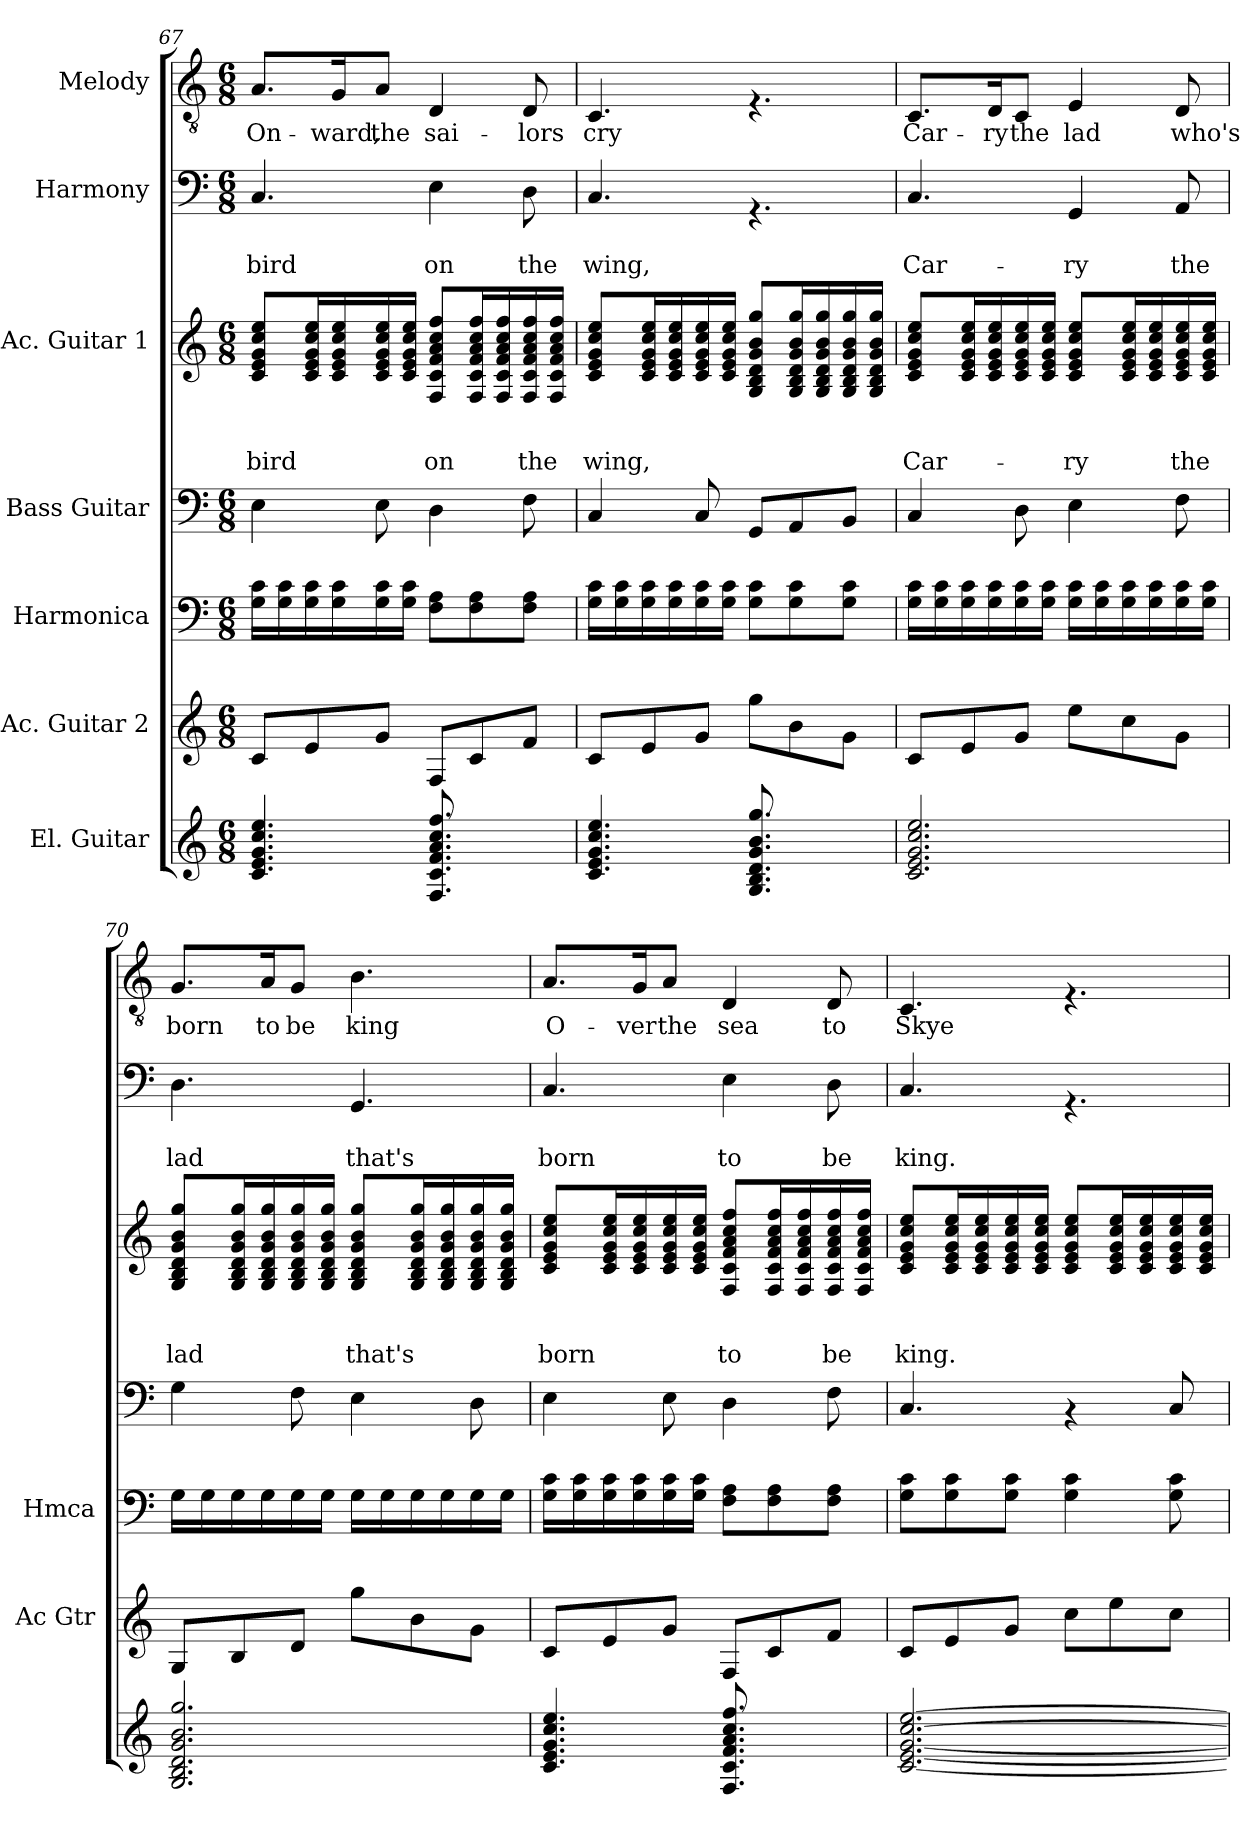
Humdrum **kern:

**kern	**kern	**kern	**kern	**kern	**text	**text	**text	**kern	**text	**text	**kern	**text
*part7	*part6	*part5	*part4	*part3	*part3	*part3	*part3	*part2	*part2	*part2	*part1	*part1
*staff7	*staff6	*staff5	*staff4	*staff3	*staff3	*staff3	*staff3	*staff2	*staff2	*staff2	*staff1	*staff1
*I"El. Guitar	*I"Ac. Guitar 2	*I"Harmonica	*I"Bass Guitar	*I"Ac. Guitar 1	*	*	*	*I"Harmony	*	*	*I"Melody	*
*	*I'Ac Gtr	*I'Hmca	*	*	*	*	*	*	*	*	*	*
*clefG2	*clefG2	*clefF4	*clefF4	*clefG2	*	*	*	*clefF4	*	*	*clefGv2	*
*ITrd7c12	*ITrd7c12	*	*ITrd7c12	*	*	*	*	*	*	*	*	*
*k[]	*k[]	*k[]	*k[]	*k[]	*	*	*	*k[]	*	*	*k[]	*
*C:	*C:	*C:	*C:	*C:	*	*	*	*C:	*	*	*C:	*
*M6/8	*M6/8	*M6/8	*M6/8	*M6/8	*	*	*	*M6/8	*	*	*M6/8	*
=67	=67	=67	=67	=67	=67	=67	=67	=67	=67	=67	=67	=67
!	!	!	!	!	!	!	!LO:LY:a	!	!	!LO:LY:b	!	!LO:LY:b
4.C/ 4.E/ 4.G/ 4.c/ 4.e/	8C/L	16G\ 16c\LL	4EE\	8c/ 8e/ 8g/ 8cc/ 8ee/L	.	.	bird	4.C/	.	bird	8.A/L	On-
.	.	16G\ 16c\	.	.	.	.	.	.	.	.	.	.
.	8E/	16G\ 16c\	.	16c/ 16e/ 16g/ 16cc/ 16ee/L	.	.	.	.	.	.	.	.
!	!	!	!	!	!	!	!	!	!	!	!	!LO:LY:b
.	.	16G\ 16c\	.	16c/ 16e/ 16g/ 16cc/ 16ee/	.	.	.	.	.	.	16G/k	-ward,
!	!	!	!	!	!	!	!	!	!	!	!	!LO:LY:b
.	8G/J	16G\ 16c\	8EE\	16c/ 16e/ 16g/ 16cc/ 16ee/	.	.	.	.	.	.	8A/J	the
.	.	16G\ 16c\JJ	.	16c/ 16e/ 16g/ 16cc/ 16ee/JJ	.	.	.	.	.	.	.	.
!	!	!	!	!	!	!	!LO:LY:a	!	!	!LO:LY:b	!	!LO:LY:b
8.FF/ 8.C/ 8.F/ 8.A/ 8.c/ 8.f/	8FF/L	8F\ 8A\L	4DD\	8F/ 8c/ 8f/ 8a/ 8cc/ 8ff/L	.	.	on	4E\	.	on	4D/	sai-
.	8C/	8F\ 8A\	.	16F/ 16c/ 16f/ 16a/ 16cc/ 16ff/L	.	.	.	.	.	.	.	.
8.ryy	.	.	.	16F/ 16c/ 16f/ 16a/ 16cc/ 16ff/	.	.	.	.	.	.	.	.
!	!	!	!	!	!	!	!LO:LY:a	!	!	!LO:LY:b	!	!LO:LY:b
.	8F/J	8F\ 8A\J	8FF\	16F/ 16c/ 16f/ 16a/ 16cc/ 16ff/	.	.	the	8D\	.	the	8D/	-lors
.	.	.	.	16F/ 16c/ 16f/ 16a/ 16cc/ 16ff/JJ	.	.	.	.	.	.	.	.
=68	=68	=68	=68	=68	=68	=68	=68	=68	=68	=68	=68	=68
!	!	!	!	!	!	!	!LO:LY:a	!	!	!LO:LY:b	!	!LO:LY:b
4.C/ 4.E/ 4.G/ 4.c/ 4.e/	8C/L	16G\ 16c\LL	4CC/	8c/ 8e/ 8g/ 8cc/ 8ee/L	.	.	wing,	4.C/	.	wing,	4.C/	cry
.	.	16G\ 16c\	.	.	.	.	.	.	.	.	.	.
.	8E/	16G\ 16c\	.	16c/ 16e/ 16g/ 16cc/ 16ee/L	.	.	.	.	.	.	.	.
.	.	16G\ 16c\	.	16c/ 16e/ 16g/ 16cc/ 16ee/	.	.	.	.	.	.	.	.
.	8G/J	16G\ 16c\	8CC/	16c/ 16e/ 16g/ 16cc/ 16ee/	.	.	.	.	.	.	.	.
.	.	16G\ 16c\JJ	.	16c/ 16e/ 16g/ 16cc/ 16ee/JJ	.	.	.	.	.	.	.	.
8.GG/ 8.BB/ 8.D/ 8.G/ 8.B/ 8.g/	8g\L	8G\ 8c\L	8GGG/L	8G/ 8B/ 8d/ 8g/ 8b/ 8gg/L	.	.	.	4.rAA	.	.	4.rF	.
.	8B\	8G\ 8c\	8AAA/	16G/ 16B/ 16d/ 16g/ 16b/ 16gg/L	.	.	.	.	.	.	.	.
8.ryy	.	.	.	16G/ 16B/ 16d/ 16g/ 16b/ 16gg/	.	.	.	.	.	.	.	.
.	8G\J	8G\ 8c\J	8BBB/J	16G/ 16B/ 16d/ 16g/ 16b/ 16gg/	.	.	.	.	.	.	.	.
.	.	.	.	16G/ 16B/ 16d/ 16g/ 16b/ 16gg/JJ	.	.	.	.	.	.	.	.
=69	=69	=69	=69	=69	=69	=69	=69	=69	=69	=69	=69	=69
!	!	!	!	!	!	!	!LO:LY:a	!	!	!LO:LY:b	!	!LO:LY:b
2.C/ 2.E/ 2.G/ 2.c/ 2.e/	8C/L	16G\ 16c\LL	4CC/	8c/ 8e/ 8g/ 8cc/ 8ee/L	.	.	Car-	4.C/	.	Car-	8.C/L	Car-
.	.	16G\ 16c\	.	.	.	.	.	.	.	.	.	.
.	8E/	16G\ 16c\	.	16c/ 16e/ 16g/ 16cc/ 16ee/L	.	.	.	.	.	.	.	.
!	!	!	!	!	!	!	!	!	!	!	!	!LO:LY:b
.	.	16G\ 16c\	.	16c/ 16e/ 16g/ 16cc/ 16ee/	.	.	.	.	.	.	16D/k	-ry
!	!	!	!	!	!	!	!	!	!	!	!	!LO:LY:b
.	8G/J	16G\ 16c\	8DD\	16c/ 16e/ 16g/ 16cc/ 16ee/	.	.	.	.	.	.	8C/J	the
.	.	16G\ 16c\JJ	.	16c/ 16e/ 16g/ 16cc/ 16ee/JJ	.	.	.	.	.	.	.	.
!	!	!	!	!	!	!	!LO:LY:a	!	!	!LO:LY:b	!	!LO:LY:b
.	8e\L	16G\ 16c\LL	4EE\	8c/ 8e/ 8g/ 8cc/ 8ee/L	.	.	-ry	4GG/	.	-ry	4E/	lad
.	.	16G\ 16c\	.	.	.	.	.	.	.	.	.	.
.	8c\	16G\ 16c\	.	16c/ 16e/ 16g/ 16cc/ 16ee/L	.	.	.	.	.	.	.	.
.	.	16G\ 16c\	.	16c/ 16e/ 16g/ 16cc/ 16ee/	.	.	.	.	.	.	.	.
!	!	!	!	!	!	!	!LO:LY:a	!	!	!LO:LY:b	!	!LO:LY:b
.	8G\J	16G\ 16c\	8FF\	16c/ 16e/ 16g/ 16cc/ 16ee/	.	.	the	8AA/	.	the	8D/	who's
.	.	16G\ 16c\JJ	.	16c/ 16e/ 16g/ 16cc/ 16ee/JJ	.	.	.	.	.	.	.	.
!!LO:PB:g=z
=70	=70	=70	=70	=70	=70	=70	=70	=70	=70	=70	=70	=70
!	!	!	!	!	!	!	!LO:LY:a	!	!	!LO:LY:b	!	!LO:LY:b
2.GG/ 2.BB/ 2.D/ 2.G/ 2.B/ 2.g/	8GG/L	16G\LL	4GG\	8G/ 8B/ 8d/ 8g/ 8b/ 8gg/L	.	.	lad	4.D\	.	lad	8.G/L	born
.	.	16G\	.	.	.	.	.	.	.	.	.	.
.	8BB/	16G\	.	16G/ 16B/ 16d/ 16g/ 16b/ 16gg/L	.	.	.	.	.	.	.	.
!	!	!	!	!	!	!	!	!	!	!	!	!LO:LY:b
.	.	16G\	.	16G/ 16B/ 16d/ 16g/ 16b/ 16gg/	.	.	.	.	.	.	16A/k	to
!	!	!	!	!	!	!	!	!	!	!	!	!LO:LY:b
.	8D/J	16G\	8FF\	16G/ 16B/ 16d/ 16g/ 16b/ 16gg/	.	.	.	.	.	.	8G/J	be
.	.	16G\JJ	.	16G/ 16B/ 16d/ 16g/ 16b/ 16gg/JJ	.	.	.	.	.	.	.	.
!	!	!	!	!	!	!	!LO:LY:a	!	!	!LO:LY:b	!	!LO:LY:b
.	8g\L	16G\LL	4EE\	8G/ 8B/ 8d/ 8g/ 8b/ 8gg/L	.	.	that's	4.GG/	.	that's	4.B\	king
.	.	16G\	.	.	.	.	.	.	.	.	.	.
.	8B\	16G\	.	16G/ 16B/ 16d/ 16g/ 16b/ 16gg/L	.	.	.	.	.	.	.	.
.	.	16G\	.	16G/ 16B/ 16d/ 16g/ 16b/ 16gg/	.	.	.	.	.	.	.	.
.	8G\J	16G\	8DD\	16G/ 16B/ 16d/ 16g/ 16b/ 16gg/	.	.	.	.	.	.	.	.
.	.	16G\JJ	.	16G/ 16B/ 16d/ 16g/ 16b/ 16gg/JJ	.	.	.	.	.	.	.	.
=71	=71	=71	=71	=71	=71	=71	=71	=71	=71	=71	=71	=71
!	!	!	!	!	!	!	!LO:LY:a	!	!	!LO:LY:b	!	!LO:LY:b
4.C/ 4.E/ 4.G/ 4.c/ 4.e/	8C/L	16G\ 16c\LL	4EE\	8c/ 8e/ 8g/ 8cc/ 8ee/L	.	.	born	4.C/	.	born	8.A/L	O-
.	.	16G\ 16c\	.	.	.	.	.	.	.	.	.	.
.	8E/	16G\ 16c\	.	16c/ 16e/ 16g/ 16cc/ 16ee/L	.	.	.	.	.	.	.	.
!	!	!	!	!	!	!	!	!	!	!	!	!LO:LY:b
.	.	16G\ 16c\	.	16c/ 16e/ 16g/ 16cc/ 16ee/	.	.	.	.	.	.	16G/k	-ver
!	!	!	!	!	!	!	!	!	!	!	!	!LO:LY:b
.	8G/J	16G\ 16c\	8EE\	16c/ 16e/ 16g/ 16cc/ 16ee/	.	.	.	.	.	.	8A/J	the
.	.	16G\ 16c\JJ	.	16c/ 16e/ 16g/ 16cc/ 16ee/JJ	.	.	.	.	.	.	.	.
!	!	!	!	!	!	!	!LO:LY:a	!	!	!LO:LY:b	!	!LO:LY:b
8.FF/ 8.C/ 8.F/ 8.A/ 8.c/ 8.f/	8FF/L	8F\ 8A\L	4DD\	8F/ 8c/ 8f/ 8a/ 8cc/ 8ff/L	.	.	to	4E\	.	to	4D/	sea
.	8C/	8F\ 8A\	.	16F/ 16c/ 16f/ 16a/ 16cc/ 16ff/L	.	.	.	.	.	.	.	.
8.ryy	.	.	.	16F/ 16c/ 16f/ 16a/ 16cc/ 16ff/	.	.	.	.	.	.	.	.
!	!	!	!	!	!	!	!LO:LY:a	!	!	!LO:LY:b	!	!LO:LY:b
.	8F/J	8F\ 8A\J	8FF\	16F/ 16c/ 16f/ 16a/ 16cc/ 16ff/	.	.	be	8D\	.	be	8D/	to
.	.	.	.	16F/ 16c/ 16f/ 16a/ 16cc/ 16ff/JJ	.	.	.	.	.	.	.	.
=72	=72	=72	=72	=72	=72	=72	=72	=72	=72	=72	=72	=72
!	!	!	!	!	!	!	!LO:LY:a	!	!	!LO:LY:b	!	!LO:LY:b
[<2.C/ [<2.E/ [<2.G/ [>2.c/ [>2.e/	8C/L	8G\ 8c\L	4.CC/	8c/ 8e/ 8g/ 8cc/ 8ee/L	.	.	king.	4.C/	.	king.	4.C/	Skye
.	8E/	8G\ 8c\	.	16c/ 16e/ 16g/ 16cc/ 16ee/L	.	.	.	.	.	.	.	.
.	.	.	.	16c/ 16e/ 16g/ 16cc/ 16ee/	.	.	.	.	.	.	.	.
.	8G/J	8G\ 8c\J	.	16c/ 16e/ 16g/ 16cc/ 16ee/	.	.	.	.	.	.	.	.
.	.	.	.	16c/ 16e/ 16g/ 16cc/ 16ee/JJ	.	.	.	.	.	.	.	.
.	8c\L	4G\ 4c\	4rAA	8c/ 8e/ 8g/ 8cc/ 8ee/L	.	.	.	4.rAA	.	.	4.rF	.
.	8e\	.	.	16c/ 16e/ 16g/ 16cc/ 16ee/L	.	.	.	.	.	.	.	.
.	.	.	.	16c/ 16e/ 16g/ 16cc/ 16ee/	.	.	.	.	.	.	.	.
.	8c\J	8G\ 8c\	8CC/	16c/ 16e/ 16g/ 16cc/ 16ee/	.	.	.	.	.	.	.	.
.	.	.	.	16c/ 16e/ 16g/ 16cc/ 16ee/JJ	.	.	.	.	.	.	.	.
=	=	=	=	=	=	=	=	=	=	=	=	=
*-	*-	*-	*-	*-	*-	*-	*-	*-	*-	*-	*-	*-
